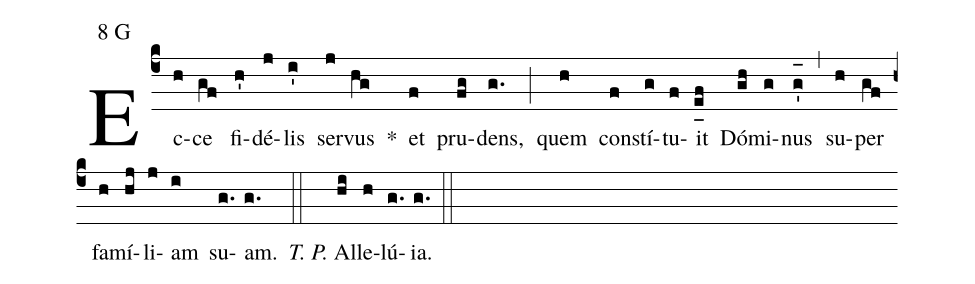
mode:8 G;
%%
(c4) Ec(h)ce(gf) fi(h')dé(j)lis(i') ser(j)vus(hg) *() et(f) pru(fg)dens,(g.) (;) quem(h) con(f)stí(g)tu(f)it(e_[uh:l]f) Dó(gh)mi(g)nus(g'_[oh:h]) (,) su(h)per(gf) fa(h)mí(hj)li(j)am(i) su(g.)am.(g.) (::) <i>T. P.</i> Al(hi)le(h)lú(g.){ia}.(g.) (::)
